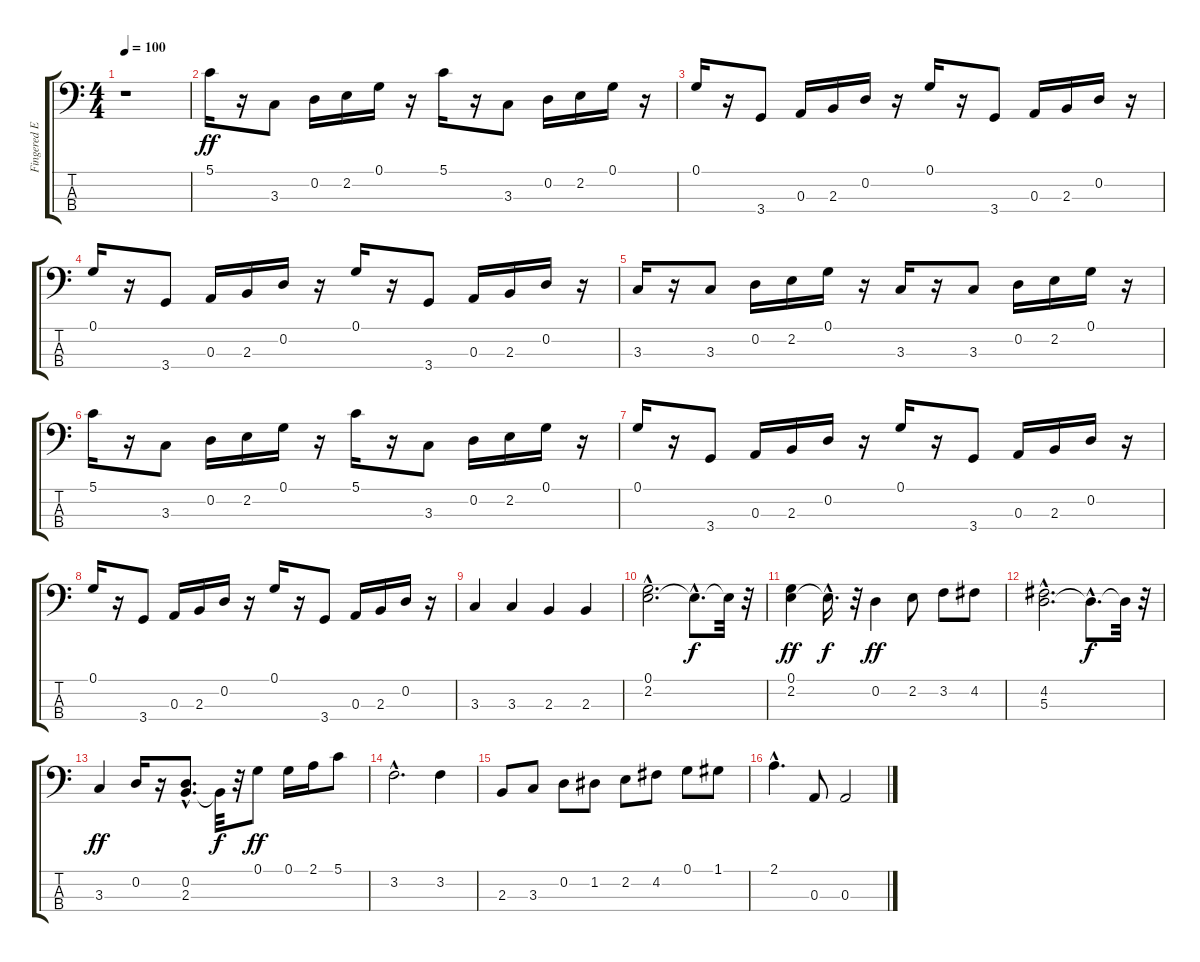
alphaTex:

\track ("Fingered E Bass " "Fingered E") {instrument electricbassfinger}
\staff {score tabs}
\tuning (G2 D2 A1 E1) {hide}
\ts (4 4)
\tempo 100
\clef f4
\ks c
r.1{dy ff instrument electricbassfinger} |
5.1.16 r.16 3.3.8 0.2.16 2.2.16 0.1.16 r.16 5.1.16 r.16 3.3.8 0.2.16 2.2.16 0.1.16 r.16 |
0.1.16 r.16 3.4.8 0.3.16 2.3.16 0.2.16 r.16 0.1.16 r.16 3.4.8 0.3.16 2.3.16 0.2.16 r.16 |
0.1.16 r.16 3.4.8 0.3.16 2.3.16 0.2.16 r.16 0.1.16 r.16 3.4.8 0.3.16 2.3.16 0.2.16 r.16 |
3.3.16 r.16 3.3.8 0.2.16 2.2.16 0.1.16 r.16 3.3.16 r.16 3.3.8 0.2.16 2.2.16 0.1.16 r.16 |
5.1.16 r.16 3.3.8 0.2.16 2.2.16 0.1.16 r.16 5.1.16 r.16 3.3.8 0.2.16 2.2.16 0.1.16 r.16 |
0.1.16 r.16 3.4.8 0.3.16 2.3.16 0.2.16 r.16 0.1.16 r.16 3.4.8 0.3.16 2.3.16 0.2.16 r.16 |
0.1.16 r.16 3.4.8 0.3.16 2.3.16 0.2.16 r.16 0.1.16 r.16 3.4.8 0.3.16 2.3.16 0.2.16 r.16 |
3.3.4 3.3.4 2.3.4 2.3.4 |
(0.1 2.2{hac}).2{d} 2.2{hac t}.8{d dy f} 2.2{t}.32 r.32 |
(0.1 2.2).4{dy ff} 2.2{hac t}.16{d dy f} r.32 0.2.4{dy ff} 2.2.8 3.2.8 4.2.8 |
(4.2 5.3{hac}).2{d} 5.3{hac t}.8{d dy f} 5.3{t}.32 r.32 |
3.3.4{dy ff} 0.2.16 r.16 (0.2 2.3{hac}).8{d} 2.3{t}.32{dy f} r.32 0.1.8{dy ff} 0.1.16 2.1.16 5.1.8 |
3.2{hac}.2{d} 3.2.4 |
2.3.8 3.3.8 0.2.8 1.2.8 2.2.8 4.2.8 0.1.8 1.1.8 |
2.1{hac}.4{d} 0.3.8 0.3.2
